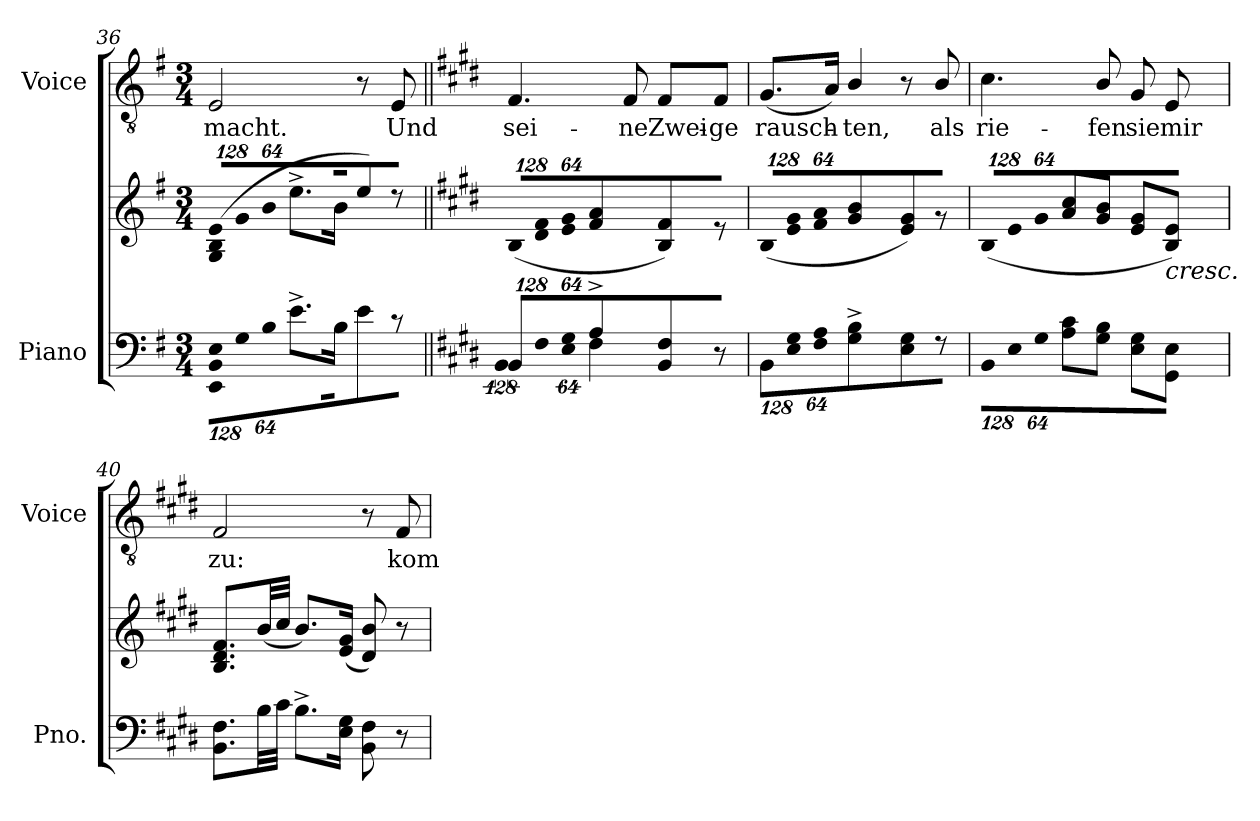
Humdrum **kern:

**kern	**kern	**dynam	**kern	**text
*part2	*part2	*part2	*part1	*part1
*staff3	*staff2	*staff2/3	*staff1	*staff1
*I"Piano	*	*	*I"Voice	*
*I'Pno.	*	*	*I'Voice	*
*clefF4	*clefG2	*	*clefGv2	*
*k[f#]	*k[f#]	*	*k[f#]	*
*e:	*e:	*	*e:	*
*M3/4	*M3/4	*	*M3/4	*
*Xbrackettup	*	*	*	*
=36	=36	=36	=36	=36
!LO:N:vis=8	!	!	!	!
*	*Xbrackettup	*	*	*
!	!LO:N:vis=8	!	!	!
!	!	!	!	!LO:LY:b:color=#000000
1024%85EEi\ 1024%85BBi 1024%85EiL	(1024%85Gi/ 1024%85Bi 1024%85eiL	.	2Ei/	-macht.
!LO:N:vis=8	!LO:N:vis=8	!	!	!
1024%85Gi\	1024%85gi/	.	.	.
!LO:N:vis=8	!LO:N:vis=8	!	!	!
512%43Bi\J	512%43bi/J	.	.	.
8.e^i\L	8.ee^i\L	.	.	.
16Bi\Jk	16bi\Jk	.	.	.
8ei\	8eei\)	.	8r	.
!	!	!	!	!LO:LY:b:color=#000000
8r	8r	.	8Ei/	Und
!!LO:LB:g=z
=37||	=37||	=37||	=37||	=37||
*k[f#c#g#d#]	*k[f#c#g#d#]	*	*k[f#c#g#d#]	*
*E:	*E:	*	*E:	*
!LO:N:vis=8	!	!	!	!
*^	*	*	*	*
*	*brackettup	*	*	*	*
!	!LO:N:vis=4	!LO:N:vis=8	!	!	!
!	!	!	!	!	!LO:LY:b:color=#000000
1024%85BBi/L	512%85BBi\	(1024%85Bi/L	.	4.F#i/	sei-
!LO:N:vis=8	!	!LO:N:vis=8	!	!	!
1024%85F#i/	.	1024%85d#i/ 1024%85f#i	.	.	.
!LO:N:vis=8	!LO:N:vis=8	!LO:N:vis=8	!	!	!
512%43G#i/J	512%43Ei\	512%43ei/ 512%43g#iJ	.	.	.
4A^i\	4F#i\	4f#i/ 4ai	.	.	.
!	!	!	!	!	!LO:LY:b:color=#000000
.	.	.	.	8F#i/	-ne
!	!	!	!	!	!LO:LY:b:color=#000000
8BBi\ 8F#i	8ryy	8Bi/ 8f#i)	.	8F#i/L	Zwei-
!	!	!	!	!	!LO:LY:b:color=#000000
8r	8ryy	8r	.	8F#i/J	-ge
*v	*v	*	*	*	*
=38	=38	=38	=38	=38
*Xbrackettup	*	*	*	*
*^	*	*	*	*
!LO:N:vis=8	!	!LO:N:vis=8	!	!	!
*v	*v	*	*	*	*
*^	*	*	*	*
!	!	!	!	!	!LO:LY:b:color=#000000
*v	*v	*	*	*	*
1024%85BBi\L	(1024%85Bi/L	.	(8.G#i/L	rausch-
!LO:N:vis=8	!LO:N:vis=8	!	!	!
1024%85Ei\ 1024%85G#i	1024%85ei/ 1024%85g#i	.	.	.
!LO:N:vis=8	!LO:N:vis=8	!	!	!
512%43F#i\ 512%43AiJ	512%43f#i/ 512%43aiJ	.	.	.
.	.	.	16Ai/Jk)	.
!	!	!	!	!LO:LY:b:color=#000000
4G#i\^ 4Bi^	4g#i/ 4bi	.	4Bi/	-ten,
8Ei\ 8G#i	8ei/ 8g#i)	.	8r	.
!	!	!	!	!LO:LY:b:color=#000000
8r	8r	.	8Bi/	als
=39	=39	=39	=39	=39
!LO:N:vis=8	!LO:N:vis=8	!	!	!
!	!	!	!	!LO:LY:b:color=#000000
1024%85BBi\L	(1024%85Bi/L	.	4.c#i\	rie-
!LO:N:vis=8	!LO:N:vis=8	!	!	!
1024%85Ei\	1024%85ei/	[	.	.
!LO:N:vis=8	!LO:N:vis=8	!	!	!
512%43G#i\J	512%43g#i/J	]	.	.
8Ai\ 8c#iL	8ai/ 8cc#iL	.	.	.
!	!	!	!	!LO:LY:b:color=#000000
8G#i\ 8BiJ	8g#i/ 8biJ	.	8Bi/	-fen
!	!	!	!	!LO:LY:b:color=#000000
8Ei\ 8G#iL	8ei/ 8g#iL	.	8G#i/	sie
!	!	!LO:HP:b	!	!
!	!	!LO:HP:n=1:b	!	!
!	!	!	!	!LO:LY:b:color=#000000
8GG#i\ 8EiJ	8Bi/ 8eiJ)	< >	8Ei/	mir
=40	=40	=40	=40	=40
!	!	!	!	!LO:LY:b:color=#000000
8.BBi\ 8.F#iL	8.Bi/ 8.d#i 8.f#iL	.	2F#i/	zu:
32Bi\LL	(32bi/LL	.	.	.
32c#i\JJJ	32cc#i/JJJ	.	.	.
8.B^i\L	8.bi/L)	.	.	.
16Ei\ 16G#iJk	(16ei/ 16g#iJk	.	.	.
8BBi\ 8F#i	8d#i/ 8bi)	.	8r	.
!	!	!	!	!LO:LY:b:color=#000000
8r	8r	.	8F#i/	kom
=	=	=	=	=
*-	*-	*-	*-	*-
